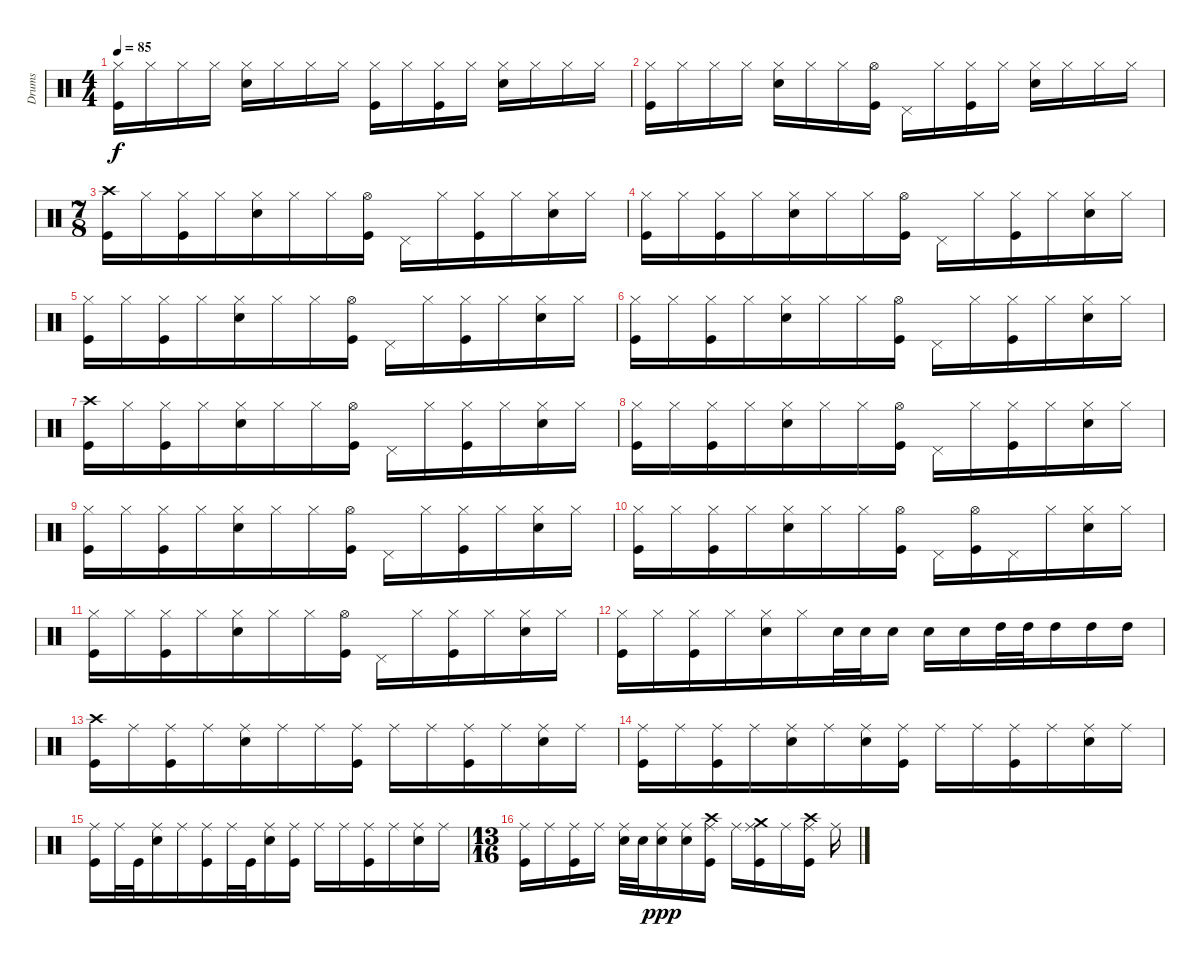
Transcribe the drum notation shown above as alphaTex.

\track ("Drums" "Drums") {instrument percussion}
\staff {score}
\articulation defaults
\ts (4 4)
\tempo 85
\clef neutral
\ks c
("Hi-Hat (closed)" "Kick (hit)").16{dy f} "Hi-Hat (closed)".16 "Hi-Hat (closed)".16 "Hi-Hat (closed)".16 ("Hi-Hat (closed)" "Electric Snare (hit)").16 "Hi-Hat (closed)".16 "Hi-Hat (closed)".16 "Hi-Hat (closed)".16 ("Hi-Hat (closed)" "Kick (hit)").16 "Hi-Hat (closed)".16 ("Hi-Hat (closed)" "Kick (hit)").16 "Hi-Hat (closed)".16 ("Hi-Hat (closed)" "Electric Snare (hit)").16 "Hi-Hat (closed)".16 "Hi-Hat (closed)".16 "Hi-Hat (closed)".16 |
("Hi-Hat (closed)" "Kick (hit)").16 "Hi-Hat (closed)".16 "Hi-Hat (closed)".16 "Hi-Hat (closed)".16 ("Hi-Hat (closed)" "Electric Snare (hit)").16 "Hi-Hat (closed)".16 "Hi-Hat (closed)".16 ("Hi-Hat (open)" "Kick (hit)").16 "Pedal Hi-Hat (hit)".16 "Hi-Hat (closed)".16 ("Hi-Hat (closed)" "Kick (hit)").16 "Hi-Hat (closed)".16 ("Hi-Hat (closed)" "Electric Snare (hit)").16 "Hi-Hat (closed)".16 "Hi-Hat (closed)".16 "Hi-Hat (closed)".16 |
\ts (7 8)
("Crash high (hit)" "Kick (hit)").16 "Hi-Hat (closed)".16 ("Hi-Hat (closed)" "Kick (hit)").16 "Hi-Hat (closed)".16 ("Hi-Hat (closed)" "Electric Snare (hit)").16 "Hi-Hat (closed)".16 "Hi-Hat (closed)".16 ("Hi-Hat (open)" "Kick (hit)").16 "Pedal Hi-Hat (hit)".16 "Hi-Hat (closed)".16 ("Hi-Hat (closed)" "Kick (hit)").16 "Hi-Hat (closed)".16 ("Hi-Hat (closed)" "Electric Snare (hit)").16 "Hi-Hat (closed)".16 |
("Hi-Hat (closed)" "Kick (hit)").16 "Hi-Hat (closed)".16 ("Hi-Hat (closed)" "Kick (hit)").16 "Hi-Hat (closed)".16 ("Hi-Hat (closed)" "Electric Snare (hit)").16 "Hi-Hat (closed)".16 "Hi-Hat (closed)".16 ("Hi-Hat (open)" "Kick (hit)").16 "Pedal Hi-Hat (hit)".16 "Hi-Hat (closed)".16 ("Hi-Hat (closed)" "Kick (hit)").16 "Hi-Hat (closed)".16 ("Hi-Hat (closed)" "Electric Snare (hit)").16 "Hi-Hat (closed)".16 |
("Hi-Hat (closed)" "Kick (hit)").16 "Hi-Hat (closed)".16 ("Hi-Hat (closed)" "Kick (hit)").16 "Hi-Hat (closed)".16 ("Hi-Hat (closed)" "Electric Snare (hit)").16 "Hi-Hat (closed)".16 "Hi-Hat (closed)".16 ("Hi-Hat (open)" "Kick (hit)").16 "Pedal Hi-Hat (hit)".16 "Hi-Hat (closed)".16 ("Hi-Hat (closed)" "Kick (hit)").16 "Hi-Hat (closed)".16 ("Hi-Hat (closed)" "Electric Snare (hit)").16 "Hi-Hat (closed)".16 |
("Hi-Hat (closed)" "Kick (hit)").16 "Hi-Hat (closed)".16 ("Hi-Hat (closed)" "Kick (hit)").16 "Hi-Hat (closed)".16 ("Hi-Hat (closed)" "Electric Snare (hit)").16 "Hi-Hat (closed)".16 "Hi-Hat (closed)".16 ("Hi-Hat (open)" "Kick (hit)").16 "Pedal Hi-Hat (hit)".16 "Hi-Hat (closed)".16 ("Hi-Hat (closed)" "Kick (hit)").16 "Hi-Hat (closed)".16 ("Hi-Hat (closed)" "Electric Snare (hit)").16 "Hi-Hat (closed)".16 |
("Crash high (hit)" "Kick (hit)").16 "Hi-Hat (closed)".16 ("Hi-Hat (closed)" "Kick (hit)").16 "Hi-Hat (closed)".16 ("Hi-Hat (closed)" "Electric Snare (hit)").16 "Hi-Hat (closed)".16 "Hi-Hat (closed)".16 ("Hi-Hat (open)" "Kick (hit)").16 "Pedal Hi-Hat (hit)".16 "Hi-Hat (closed)".16 ("Hi-Hat (closed)" "Kick (hit)").16 "Hi-Hat (closed)".16 ("Hi-Hat (closed)" "Electric Snare (hit)").16 "Hi-Hat (closed)".16 |
("Hi-Hat (closed)" "Kick (hit)").16 "Hi-Hat (closed)".16 ("Hi-Hat (closed)" "Kick (hit)").16 "Hi-Hat (closed)".16 ("Hi-Hat (closed)" "Electric Snare (hit)").16 "Hi-Hat (closed)".16 "Hi-Hat (closed)".16 ("Hi-Hat (open)" "Kick (hit)").16 "Pedal Hi-Hat (hit)".16 "Hi-Hat (closed)".16 ("Hi-Hat (closed)" "Kick (hit)").16 "Hi-Hat (closed)".16 ("Hi-Hat (closed)" "Electric Snare (hit)").16 "Hi-Hat (closed)".16 |
("Hi-Hat (closed)" "Kick (hit)").16 "Hi-Hat (closed)".16 ("Hi-Hat (closed)" "Kick (hit)").16 "Hi-Hat (closed)".16 ("Hi-Hat (closed)" "Electric Snare (hit)").16 "Hi-Hat (closed)".16 "Hi-Hat (closed)".16 ("Hi-Hat (open)" "Kick (hit)").16 "Pedal Hi-Hat (hit)".16 "Hi-Hat (closed)".16 ("Hi-Hat (closed)" "Kick (hit)").16 "Hi-Hat (closed)".16 ("Hi-Hat (closed)" "Electric Snare (hit)").16 "Hi-Hat (closed)".16 |
("Hi-Hat (closed)" "Kick (hit)").16 "Hi-Hat (closed)".16 ("Hi-Hat (closed)" "Kick (hit)").16 "Hi-Hat (closed)".16 ("Hi-Hat (closed)" "Electric Snare (hit)").16 "Hi-Hat (closed)".16 "Hi-Hat (closed)".16 ("Hi-Hat (open)" "Kick (hit)").16 "Pedal Hi-Hat (hit)".16 ("Hi-Hat (open)" "Kick (hit)").16 "Pedal Hi-Hat (hit)".16 "Hi-Hat (closed)".16 ("Hi-Hat (closed)" "Electric Snare (hit)").16 "Hi-Hat (closed)".16 |
("Hi-Hat (closed)" "Kick (hit)").16 "Hi-Hat (closed)".16 ("Hi-Hat (closed)" "Kick (hit)").16 "Hi-Hat (closed)".16 ("Hi-Hat (closed)" "Electric Snare (hit)").16 "Hi-Hat (closed)".16 "Hi-Hat (closed)".16 ("Hi-Hat (open)" "Kick (hit)").16 "Pedal Hi-Hat (hit)".16 "Hi-Hat (closed)".16 ("Hi-Hat (closed)" "Kick (hit)").16 "Hi-Hat (closed)".16 ("Hi-Hat (closed)" "Electric Snare (hit)").16 "Hi-Hat (closed)".16 |
("Hi-Hat (closed)" "Kick (hit)").16 "Hi-Hat (closed)".16 ("Hi-Hat (closed)" "Kick (hit)").16 "Hi-Hat (closed)".16 ("Hi-Hat (closed)" "Electric Snare (hit)").16 "Hi-Hat (closed)".16 "Electric Snare (hit)".32 "Electric Snare (hit)".32 "Electric Snare (hit)".16 "Electric Snare (hit)".16 "Electric Snare (hit)".16 "High Tom (hit)".32 "High Tom (hit)".32 "High Tom (hit)".16 "High Tom (hit)".16 "High Tom (hit)".16 |
("Crash high (hit)" "Kick (hit)").16 "Ride (middle)".16 ("Ride (middle)" "Kick (hit)").16 "Ride (middle)".16 ("Ride (middle)" "Electric Snare (hit)").16 "Ride (middle)".16 "Ride (middle)".16 ("Ride (middle)" "Kick (hit)").16 "Ride (middle)".16 "Ride (middle)".16 ("Ride (middle)" "Kick (hit)").16 "Ride (middle)".16 ("Ride (middle)" "Electric Snare (hit)").16 "Ride (middle)".16 |
("Ride (middle)" "Kick (hit)").16 "Ride (middle)".16 ("Ride (middle)" "Kick (hit)").16 "Ride (middle)".16 ("Ride (middle)" "Electric Snare (hit)").16 "Ride (middle)".16 ("Ride (middle)" "Electric Snare (hit)").16 ("Ride (middle)" "Kick (hit)").16 "Ride (middle)".16 "Ride (middle)".16 ("Ride (middle)" "Kick (hit)").16 "Ride (middle)".16 ("Ride (middle)" "Electric Snare (hit)").16 "Ride (middle)".16 |
("Ride (middle)" "Kick (hit)").16 "Ride (middle)".32 "Kick (hit)".32 ("Ride (middle)" "Electric Snare (hit)").16 "Ride (middle)".16 ("Ride (middle)" "Kick (hit)").16 "Ride (middle)".32 "Kick (hit)".32 ("Ride (middle)" "Electric Snare (hit)").16 ("Ride (middle)" "Kick (hit)").16 "Ride (middle)".16 "Ride (middle)".16 ("Ride (middle)" "Kick (hit)").16 "Ride (middle)".16 ("Ride (middle)" "Electric Snare (hit)").16 "Ride (middle)".16 |
\ts (13 16)
("Ride (middle)" "Kick (hit)").16 "Ride (middle)".16 ("Ride (middle)" "Kick (hit)").16 "Ride (middle)".16 ("Ride (middle)" "Electric Snare (hit)").32 "Electric Snare (hit)".32 ("Ride (middle)" "Electric Snare (hit)").16{dy ppp} ("Ride (middle)" "Electric Snare (hit)").16 ("Ride (middle)" "Crash high (hit)" "Kick (hit)").16 "Ride (middle)".16 ("Ride (middle)" "Crash medium (hit)" "Kick (hit)").16 "Ride (middle)".16 ("Ride (middle)" "Crash high (hit)" "Kick (hit)").16 "Ride (middle)".16
